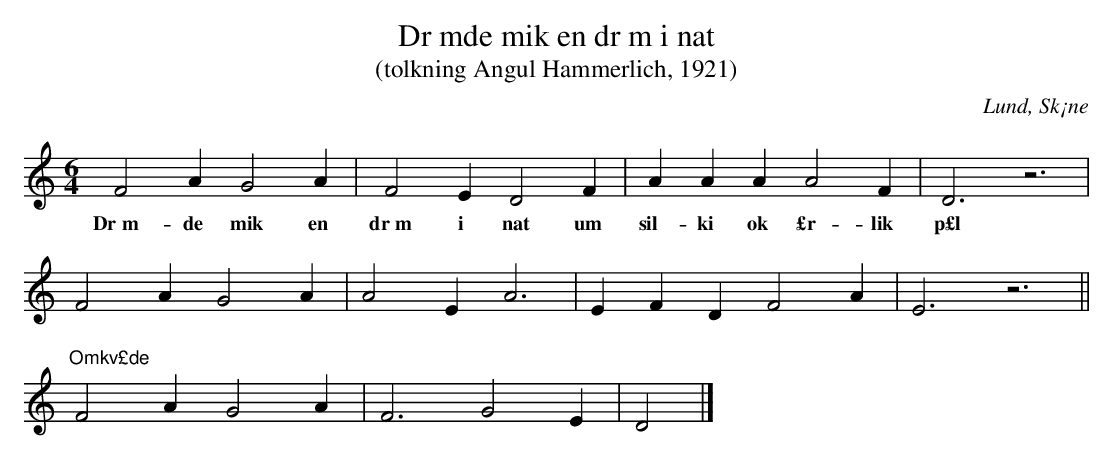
X:1
T:Dr mde mik en dr m i nat
T:(tolkning Angul Hammerlich, 1921)
O:Lund, Sk¡ne
M:6/4
L:1/4
K:C
F2 A G2 A | F2 E D2 F | A A A A2 F | D3 z3 |
w:Dr m-de mik en|dr m i nat um|sil-ki ok £r-lik|p£l
F2 A G2 A | A2 E A3 | E F D F2 A | E3 z3 ||
"Omkv£de" F2 A G2 A | F3 G2 E | D2 |]
